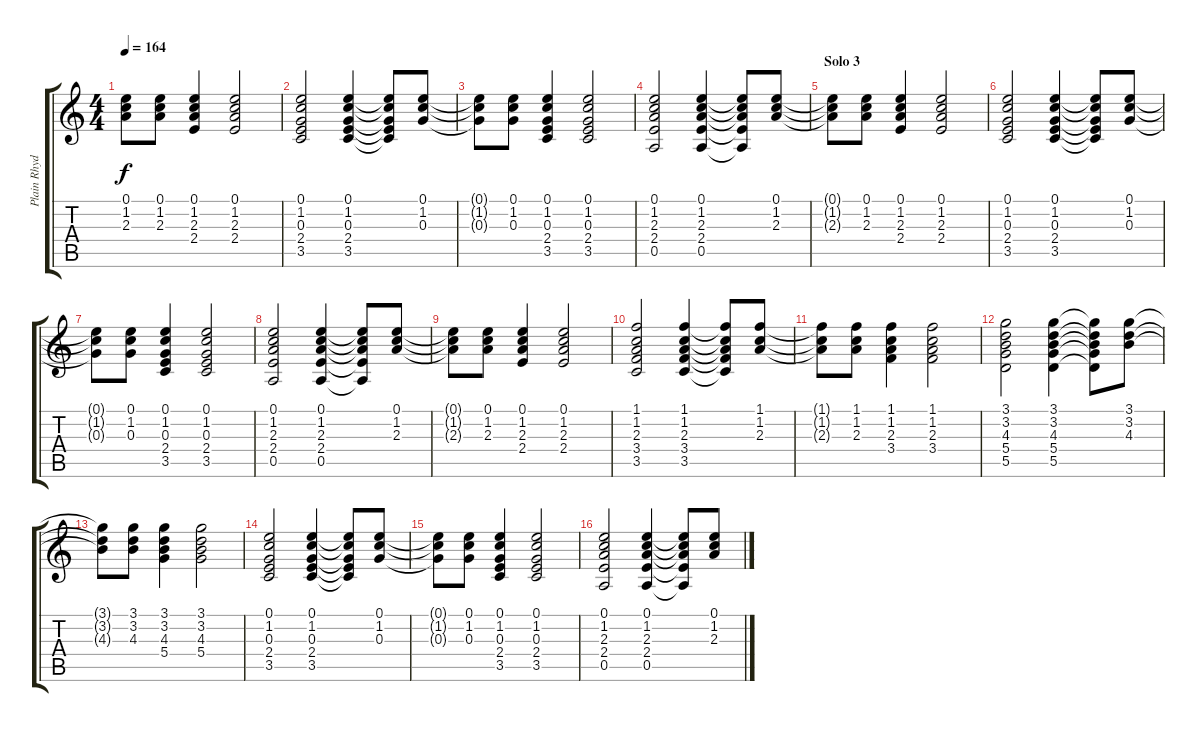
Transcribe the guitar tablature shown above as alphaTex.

\track ("Plain Rhydhm" "Plain Rhyd") {instrument acousticguitarnylon}
\staff {score tabs}
\tuning (E4 B3 G3 D3 A2 E2) {hide}
\ts (4 4)
\tempo 164
\clef g2
\ks c
(0.1{t} 1.2{t} 2.3{t}).8{dy f} (0.1 1.2 2.3).8 (0.1 1.2 2.3 2.4).4 (0.1 1.2 2.3 2.4).2 |
(0.1 1.2 0.3 2.4 3.5).2 (0.1 1.2 0.3 2.4 3.5).4 (0.1{t} 1.2{t} 0.3{t} 2.4{t} 3.5{t}).8 (0.1 1.2 0.3).8 |
(0.1{t} 1.2{t} 0.3{t}).8 (0.1 1.2 0.3).8 (0.1 1.2 0.3 2.4 3.5).4 (0.1 1.2 0.3 2.4 3.5).2 |
(0.1 1.2 2.3 2.4 0.5).2 (0.1 1.2 2.3 2.4 0.5).4 (0.1{t} 1.2{t} 2.3{t} 2.4{t} 0.5{t}).8 (0.1 1.2 2.3).8 |
\section ("" "Solo 3")
(0.1{t} 1.2{t} 2.3{t}).8 (0.1 1.2 2.3).8 (0.1 1.2 2.3 2.4).4 (0.1 1.2 2.3 2.4).2 |
(0.1 1.2 0.3 2.4 3.5).2 (0.1 1.2 0.3 2.4 3.5).4 (0.1{t} 1.2{t} 0.3{t} 2.4{t} 3.5{t}).8 (0.1 1.2 0.3).8 |
(0.1{t} 1.2{t} 0.3{t}).8 (0.1 1.2 0.3).8 (0.1 1.2 0.3 2.4 3.5).4 (0.1 1.2 0.3 2.4 3.5).2 |
(0.1 1.2 2.3 2.4 0.5).2 (0.1 1.2 2.3 2.4 0.5).4 (0.1{t} 1.2{t} 2.3{t} 2.4{t} 0.5{t}).8 (0.1 1.2 2.3).8 |
(0.1{t} 1.2{t} 2.3{t}).8 (0.1 1.2 2.3).8 (0.1 1.2 2.3 2.4).4 (0.1 1.2 2.3 2.4).2 |
(1.1 1.2 2.3 3.4 3.5).2 (1.1 1.2 2.3 3.4 3.5).4 (1.1{t} 1.2{t} 2.3{t} 3.4{t} 3.5{t}).8 (1.1 1.2 2.3).8 |
(1.1{t} 1.2{t} 2.3{t}).8 (1.1 1.2 2.3).8 (1.1 1.2 2.3 3.4).4 (1.1 1.2 2.3 3.4).2 |
(3.1 3.2 4.3 5.4 5.5).2 (3.1 3.2 4.3 5.4 5.5).4 (3.1{t} 3.2{t} 4.3{t} 5.4{t} 5.5{t}).8 (3.1 3.2 4.3).8 |
(3.1{t} 3.2{t} 4.3{t}).8 (3.1 3.2 4.3).8 (3.1 3.2 4.3 5.4).4 (3.1 3.2 4.3 5.4).2 |
(0.1 1.2 0.3 2.4 3.5).2 (0.1 1.2 0.3 2.4 3.5).4 (0.1{t} 1.2{t} 0.3{t} 2.4{t} 3.5{t}).8 (0.1 1.2 0.3).8 |
(0.1{t} 1.2{t} 0.3{t}).8 (0.1 1.2 0.3).8 (0.1 1.2 0.3 2.4 3.5).4 (0.1 1.2 0.3 2.4 3.5).2 |
(0.1 1.2 2.3 2.4 0.5).2 (0.1 1.2 2.3 2.4 0.5).4 (0.1{t} 1.2{t} 2.3{t} 2.4{t} 0.5{t}).8 (0.1 1.2 2.3).8
